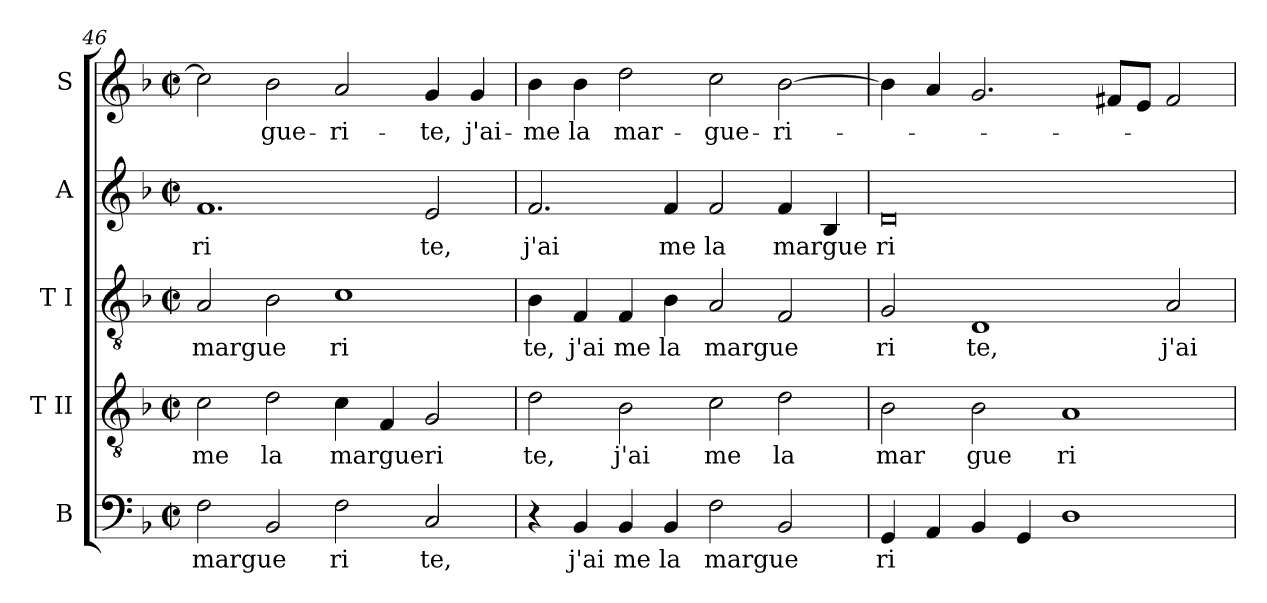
**kern	**text	**kern	**text	**kern	**text	**kern	**text	**kern	**text
*part5	*part5	*part4	*part4	*part3	*part3	*part2	*part2	*part1	*part1
*staff5	*staff5	*staff4	*staff4	*staff3	*staff3	*staff2	*staff2	*staff1	*staff1
*I"B	*	*I"T II	*	*I"T I	*	*I"A	*	*I"S	*
!!LO:LB:g=z
*clefF4	*	*clefGv2	*	*clefGv2	*	*clefG2	*	*clefG2	*
*k[b-]	*	*k[b-]	*	*k[b-]	*	*k[b-]	*	*k[b-]	*
*F:	*	*F:	*	*F:	*	*F:	*	*F:	*
*M2/2	*	*M2/2	*	*M2/2	*	*M2/2	*	*M2/2	*
*met(c|)	*	*met(c|)	*	*met(c|)	*	*met(c|)	*	*met(c|)	*
=46	=46	=46	=46	=46	=46	=46	=46	=46	=46
!	!LO:LY:b:cj	!	!LO:LY:b:cj	!	!LO:LY:b:cj	!	!LO:LY:b:cj	!	!
2F\	margue	2c\	me	2A/	margue	1.f	-ri	2cc\]	.
!	!	!	!LO:LY:b:cj	!	!	!	!	!	!LO:LY:b:cj
2BB-/	.	2d\	la	2B-\	.	.	.	2b-\	-gue-
!	!LO:LY:b:cj	!	!LO:LY:b	!	!LO:LY:b:cj	!	!	!	!LO:LY:b:cj
2F\	ri	4c\	margueri	1c	ri	.	.	2a/	-ri-
.	.	4F/	.	.	.	.	.	.	.
!	!LO:LY:b:cj	!	!	!	!	!	!LO:LY:b:cj	!	!LO:LY:b:cj
2C/	te,	2G/	.	.	.	2e/	te,	4g/	-te,
!	!	!	!	!	!	!	!	!	!LO:LY:b:cj
.	.	.	.	.	.	.	.	4g/	j'ai-
=47	=47	=47	=47	=47	=47	=47	=47	=47	=47
!	!	!	!LO:LY:b:cj	!	!LO:LY:b:cj	!	!LO:LY:b:cj	!	!LO:LY:b:cj
4r	.	2d\	te,	4B-\	te,	2.f/	j'ai	4b-\	-me
!	!LO:LY:b:cj	!	!	!	!LO:LY:b:cj	!	!	!	!LO:LY:b:cj
4BB-/	j'ai	.	.	4F/	j'ai	.	.	4b-\	la
!	!LO:LY:b:cj	!	!LO:LY:b:cj	!	!LO:LY:b:cj	!	!	!	!LO:LY:b:cj
4BB-/	me	2B-\	j'ai	4F/	me	.	.	2dd\	mar-
!	!LO:LY:b:cj	!	!	!	!LO:LY:b:cj	!	!LO:LY:b:cj	!	!
4BB-/	la	.	.	4B-\	la	4f/	me	.	.
!	!LO:LY:b:cj	!	!LO:LY:b:cj	!	!LO:LY:b:cj	!	!LO:LY:b:cj	!	!LO:LY:b:cj
2F\	margue	2c\	me	2A/	margue	2f/	la	2cc\	-gue-
!	!	!	!LO:LY:b:cj	!	!	!	!LO:LY:b:cj	!	!LO:LY:b:cj
2BB-/	.	2d\	la	2F/	.	4f/	margue	[>2b-\	-ri-
.	.	.	.	.	.	4B-/	.	.	.
=48	=48	=48	=48	=48	=48	=48	=48	=48	=48
!	!LO:LY:b:cj	!	!LO:LY:b:cj	!	!LO:LY:b:cj	!	!LO:LY:b:cj	!	!
4GG/	ri	2B-\	mar	2G/	ri	0d	ri	4b-\]	.
4AA/	.	.	.	.	.	.	.	4a/	.
!	!	!	!LO:LY:b:cj	!	!LO:LY:b:cj	!	!	!	!
4BB-/	.	2B-\	gue	1D	te,	.	.	2.g/	.
4GG/	.	.	.	.	.	.	.	.	.
!	!	!	!LO:LY:b:cj	!	!	!	!	!	!
1D	.	1A	ri	.	.	.	.	.	.
.	.	.	.	.	.	.	.	8f#/L	.
.	.	.	.	.	.	.	.	8e/J	.
!	!	!	!	!	!LO:LY:b:cj	!	!	!	!
.	.	.	.	2A/	j'ai	.	.	2f#/	.
=	=	=	=	=	=	=	=	=	=
*-	*-	*-	*-	*-	*-	*-	*-	*-	*-
